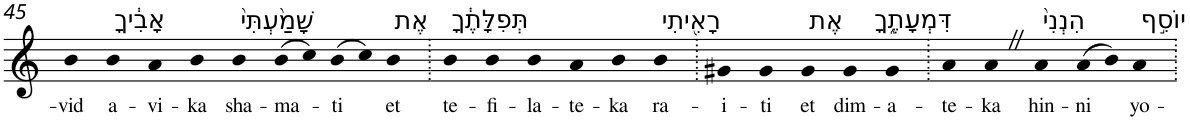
**kern	**text
*part1	*part1
*staff1	*staff1
*I"Piano	*
*I'Pno	*
!!LO:PB:g=z
*clefG2	*
*k[]	*
=45	=45
!	!LO:LY:b
4b	-vid
!LO:TX:a:t=אָבִ֔יךָ	!
!	!LO:LY:b
4b	a-
!	!LO:LY:b
4a	-vi-
!	!LO:LY:b
4b	-ka
!LO:TX:a:t=שָׁמַ֙עְתִּי֙	!
!	!LO:LY:b
4b	sha-
!	!LO:LY:b
(8b	-ma-
8cc)	.
!	!LO:LY:b
(8b	-ti
8cc)	.
!LO:TX:a:t=אֶת	!
!	!LO:LY:b
4b	et
=46.	=46.
!LO:TX:a:t=תְּפִלָּתֶ֔ךָ	!
!	!LO:LY:b
4b	te-
!	!LO:LY:b
4b	-fi-
!	!LO:LY:b
4b	-la-
!	!LO:LY:b
4a	-te-
!	!LO:LY:b
4b	-ka
!LO:TX:a:t=רָאִ֖יתִי	!
!	!LO:LY:b
4b	ra-
=47.	=47.
!	!LO:LY:b
4g#X	-i-
!	!LO:LY:b
4g#	-ti
!LO:TX:a:t=אֶת	!
!	!LO:LY:b
4g#	et
!LO:TX:a:t=דִּמְעָתֶ֑ךָ	!
!	!LO:LY:b
4g#	dim-
!	!LO:LY:b
4g#	-a-
=48.	=48.
!	!LO:LY:b
4a	-te-
!	!LO:LY:b
4aZ	-ka
!LO:TX:a:t=הִנְנִי֙	!
!	!LO:LY:b
4a	hin-
!	!LO:LY:b
(8a	-ni
8b)	.
!LO:TX:a:t=יוֹסִ֣ף	!
!	!LO:LY:b
4a	yo-
=.	=.
*-	*-
